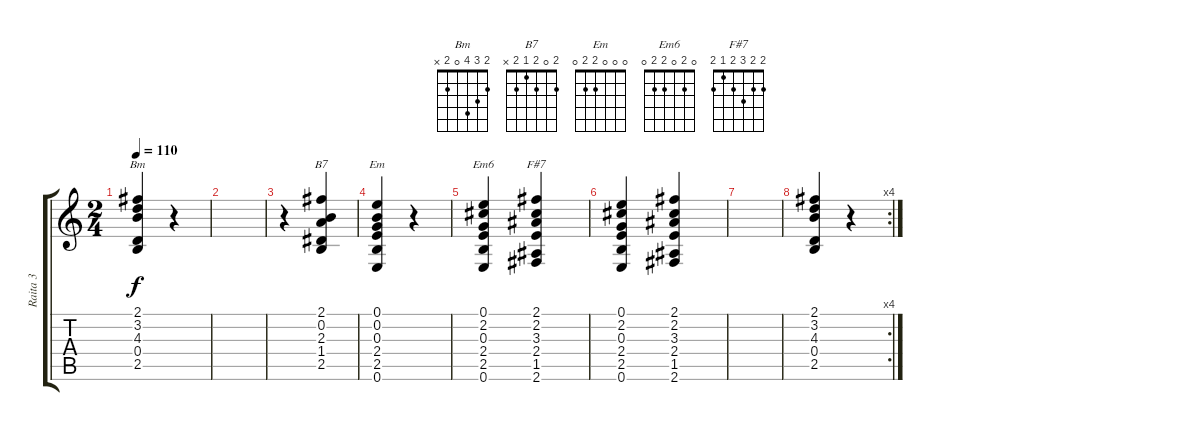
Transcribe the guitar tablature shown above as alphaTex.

\track ("Raita 3" "Raita 3") {instrument acousticguitarnylon}
\staff {score tabs}
\tuning (E4 B3 G3 D3 A2 E2) {hide}
\chord ("Bm" 2 3 4 0 2 x)
\chord ("B7" 2 0 2 1 2 x)
\chord ("Em" 0 0 0 2 2 0)
\chord ("Em6" 0 2 0 2 2 0)
\chord ("F#7" 2 2 3 2 1 2)
\ts (2 4)
\tempo 110
\clef g2
\ks c
(2.1 3.2 4.3 0.4 2.5).4{ch "Bm" dy f instrument acousticguitarnylon} r.4 |
|
r.4 (2.1 0.2 2.3 1.4 2.5).4{ch "B7"} |
(0.1 0.2 0.3 2.4 2.5 0.6).4{ch "Em"} r.4 |
(0.1 2.2 0.3 2.4 2.5 0.6).4{ch "Em6"} (2.1 2.2 3.3 2.4 1.5 2.6).4{ch "F#7"} |
(0.1 2.2 0.3 2.4 2.5 0.6).4 (2.1 2.2 3.3 2.4 1.5 2.6).4 |
|
\rc 4
(2.1 3.2 4.3 0.4 2.5).4 r.4
